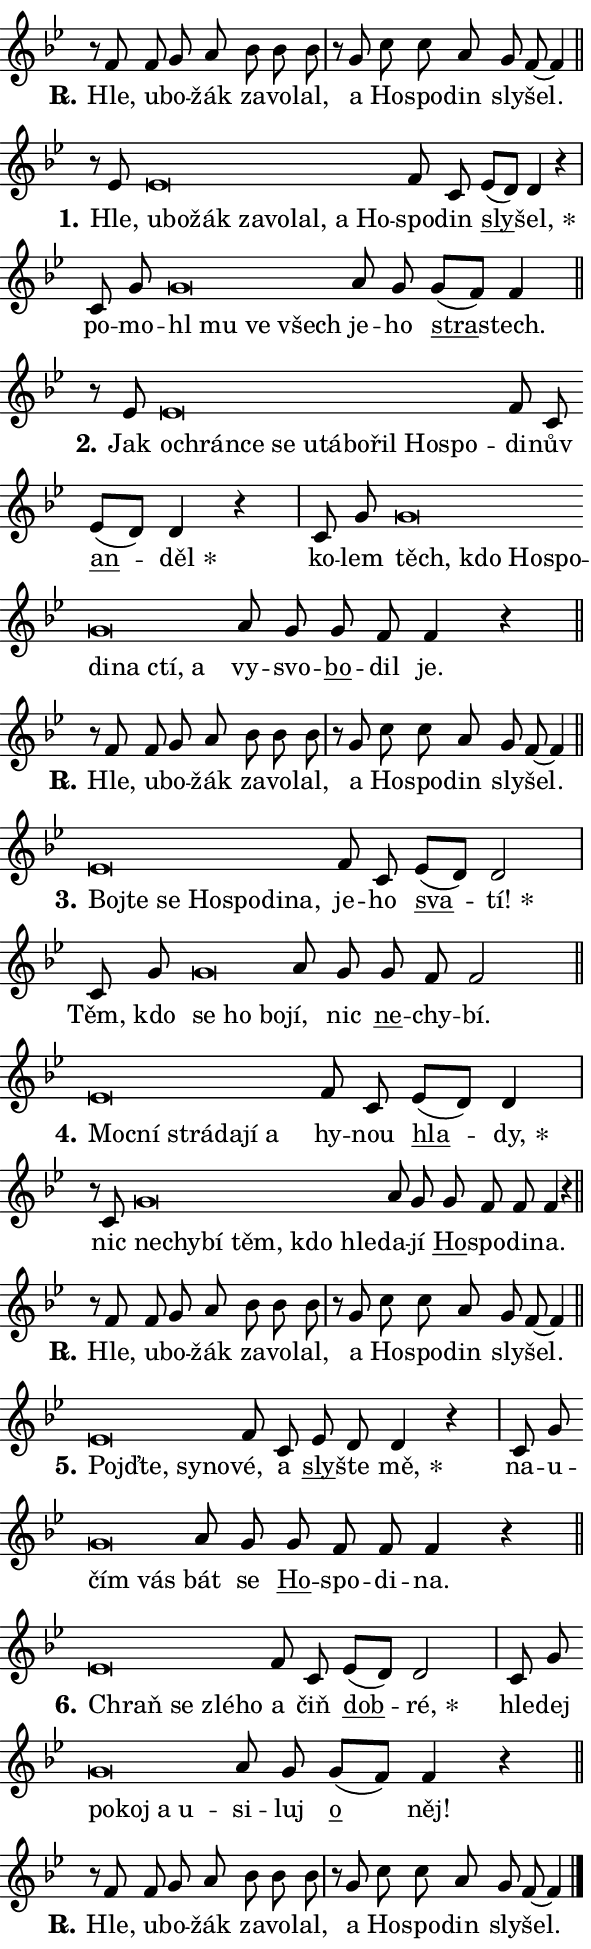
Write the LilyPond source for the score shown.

\version "2.24.0"
\header { tagline = "" }
\paper {
  indent = 0\cm
  top-margin = 0\cm
  right-margin = 0.13\cm % to fit lyric hyphens
  bottom-margin = 0\cm
  left-margin = 0\cm
  paper-width = 10\cm
  page-breaking = #ly:one-page-breaking
  system-system-spacing.basic-distance = #11
  score-system-spacing.basic-distance = #11
  ragged-last = ##f
}


%% Author: Thomas Morley
%% https://lists.gnu.org/archive/html/lilypond-user/2020-05/msg00002.html
#(define (line-position grob)
"Returns position of @var[grob} in current system:
   @code{'start}, if at first time-step
   @code{'end}, if at last time-step
   @code{'middle} otherwise
"
  (let* ((col (ly:item-get-column grob))
         (ln (ly:grob-object col 'left-neighbor))
         (rn (ly:grob-object col 'right-neighbor))
         (col-to-check-left (if (ly:grob? ln) ln col))
         (col-to-check-right (if (ly:grob? rn) rn col))
         (break-dir-left
           (and
             (ly:grob-property col-to-check-left 'non-musical #f)
             (ly:item-break-dir col-to-check-left)))
         (break-dir-right
           (and
             (ly:grob-property col-to-check-right 'non-musical #f)
             (ly:item-break-dir col-to-check-right))))
        (cond ((eqv? 1 break-dir-left) 'start)
              ((eqv? -1 break-dir-right) 'end)
              (else 'middle))))

#(define (tranparent-at-line-position vctor)
  (lambda (grob)
  "Relying on @code{line-position} select the relevant enry from @var{vctor}.
Used to determine transparency,"
    (case (line-position grob)
      ((end) (not (vector-ref vctor 0)))
      ((middle) (not (vector-ref vctor 1)))
      ((start) (not (vector-ref vctor 2))))))

noteHeadBreakVisibility =
#(define-music-function (break-visibility)(vector?)
"Makes @code{NoteHead}s transparent relying on @var{break-visibility}"
#{
  \override NoteHead.transparent =
    #(tranparent-at-line-position break-visibility)
#})

#(define delete-ledgers-for-transparent-note-heads
  (lambda (grob)
    "Reads whether a @code{NoteHead} is transparent.
If so this @code{NoteHead} is removed from @code{'note-heads} from
@var{grob}, which is supposed to be @code{LedgerLineSpanner}.
As a result ledgers are not printed for this @code{NoteHead}"
    (let* ((nhds-array (ly:grob-object grob 'note-heads))
           (nhds-list
             (if (ly:grob-array? nhds-array)
                 (ly:grob-array->list nhds-array)
                 '()))
           ;; Relies on the transparent-property being done before
           ;; Staff.LedgerLineSpanner.after-line-breaking is executed.
           ;; This is fragile ...
           (to-keep
             (remove
               (lambda (nhd)
                 (ly:grob-property nhd 'transparent #f))
               nhds-list)))
      ;; TODO find a better method to iterate over grob-arrays, similiar
      ;; to filter/remove etc for lists
      ;; For now rebuilt from scratch
      (set! (ly:grob-object grob 'note-heads)  '())
      (for-each
        (lambda (nhd)
          (ly:pointer-group-interface::add-grob grob 'note-heads nhd))
        to-keep))))

squashNotes = {
  \override NoteHead.X-extent = #'(-0.2 . 0.2)
  \override NoteHead.Y-extent = #'(-0.75 . 0)
  \override NoteHead.stencil =
    #(lambda (grob)
       (let ((pos (ly:grob-property grob 'staff-position)))
         (begin
           (if (< pos -7) (display "ERROR: Lower brevis then expected\n") (display ""))
           (if (<= pos -6) ly:text-interface::print ly:note-head::print))))
}
unSquashNotes = {
  \revert NoteHead.X-extent
  \revert NoteHead.Y-extent
  \revert NoteHead.stencil
}

hideNotes = \noteHeadBreakVisibility #begin-of-line-visible
unHideNotes = \noteHeadBreakVisibility #all-visible

% work-around for resetting accidentals
% https://lilypond.org/doc/v2.23/Documentation/notation/displaying-rhythms#unmetered-music
cadenzaMeasure = {
  \cadenzaOff
  \partial 1024 s1024
  \cadenzaOn
}

#(define-markup-command (accent layout props text) (markup?)
  "Underline accented syllable"
  (interpret-markup layout props
    #{\markup \override #'(offset . 4.3) \underline { #text }#}))

responsum = \markup \concat {
  "R" \hspace #-1.05 \path #0.1 #'((moveto 0 0.07) (lineto 0.9 0.8)) \hspace #0.05 "."
}

spaceSize = #0.6828661417322834 % exact space size for TeX Gyre Schola

\layout {
  \context {
    \Staff
    \remove "Time_signature_engraver"
    \override LedgerLineSpanner.after-line-breaking = #delete-ledgers-for-transparent-note-heads
  }
  \context {
    \Lyrics {
      \override LyricSpace.minimum-distance = \spaceSize
      \override LyricText.font-name = #"TeX Gyre Schola"
      \override LyricText.font-size = 1
      \override StanzaNumber.font-name = #"TeX Gyre Schola Bold"
      \override StanzaNumber.font-size = 1
    }
  }
  \context {
    \Score 
    \override NoteHead.text =
      #(lambda (grob) 
        (let ((pos (ly:grob-property grob 'staff-position)))
          #{\markup {
            \combine
              \halign #-0.55 \raise #(if (= pos -6) 0 0.5) \override #'(thickness . 2) \draw-line #'(3.2 . 0)
              \musicglyph "noteheads.sM1"
          }#}))
  }
}

% magnetic-lyrics.ily
%
%   written by
%     Jean Abou Samra <jean@abou-samra.fr>
%     Werner Lemberg <wl@gnu.org>
%
%   adapted by
%     Jiri Hon <jiri.hon@gmail.com>
%
% Version 2022-Apr-15

% https://www.mail-archive.com/lilypond-user@gnu.org/msg149350.html

#(define (Left_hyphen_pointer_engraver context)
   "Collect syllable-hyphen-syllable occurrences in lyrics and store
them in properties.  This engraver only looks to the left.  For
example, if the lyrics input is @code{foo -- bar}, it does the
following.

@itemize @bullet
@item
Set the @code{text} property of the @code{LyricHyphen} grob between
@q{foo} and @q{bar} to @code{foo}.

@item
Set the @code{left-hyphen} property of the @code{LyricText} grob with
text @q{foo} to the @code{LyricHyphen} grob between @q{foo} and
@q{bar}.
@end itemize

Use this auxiliary engraver in combination with the
@code{lyric-@/text::@/apply-@/magnetic-@/offset!} hook."
   (let ((hyphen #f)
         (text #f))
     (make-engraver
      (acknowledgers
       ((lyric-syllable-interface engraver grob source-engraver)
        (set! text grob)))
      (end-acknowledgers
       ((lyric-hyphen-interface engraver grob source-engraver)
        ;(when (not (grob::has-interface grob 'lyric-space-interface))
          (set! hyphen grob)));)
      ((stop-translation-timestep engraver)
       (when (and text hyphen)
         (ly:grob-set-object! text 'left-hyphen hyphen))
       (set! text #f)
       (set! hyphen #f)))))

#(define (lyric-text::apply-magnetic-offset! grob)
   "If the space between two syllables is less than the value in
property @code{LyricText@/.details@/.squash-threshold}, move the right
syllable to the left so that it gets concatenated with the left
syllable.

Use this function as a hook for
@code{LyricText@/.after-@/line-@/breaking} if the
@code{Left_@/hyphen_@/pointer_@/engraver} is active."
   (let ((hyphen (ly:grob-object grob 'left-hyphen #f)))
     (when hyphen
       (let ((left-text (ly:spanner-bound hyphen LEFT)))
         (when (grob::has-interface left-text 'lyric-syllable-interface)
           (let* ((common (ly:grob-common-refpoint grob left-text X))
                  (this-x-ext (ly:grob-extent grob common X))
                  (left-x-ext
                   (begin
                     ;; Trigger magnetism for left-text.
                     (ly:grob-property left-text 'after-line-breaking)
                     (ly:grob-extent left-text common X)))
                  ;; `delta` is the gap width between two syllables.
                  (delta (- (interval-start this-x-ext)
                            (interval-end left-x-ext)))
                  (details (ly:grob-property grob 'details))
                  (threshold (assoc-get 'squash-threshold details 0.2)))
             (when (< delta threshold)
               (let* (;; We have to manipulate the input text so that
                      ;; ligatures crossing syllable boundaries are not
                      ;; disabled.  For languages based on the Latin
                      ;; script this is essentially a beautification.
                      ;; However, for non-Western scripts it can be a
                      ;; necessity.
                      (lt (ly:grob-property left-text 'text))
                      (rt (ly:grob-property grob 'text))
                      (is-space (grob::has-interface hyphen 'lyric-space-interface))
                      (space (if is-space " " ""))
                      (extra-delta (if is-space spaceSize 0))
                      ;; Append new syllable.
                      (ltrt-space (if (and (string? lt) (string? rt))
                                (string-append lt space rt)
                                (make-concat-markup (list lt space rt))))
                      ;; Right-align `ltrt` to the right side.
                      (ltrt-space-markup (grob-interpret-markup
                               grob
                               (make-translate-markup
                                (cons (interval-length this-x-ext) 0)
                                (make-right-align-markup ltrt-space)))))
                 (begin
                   ;; Don't print `left-text`.
                   (ly:grob-set-property! left-text 'stencil #f)
                   ;; Set text and stencil (which holds all collected
                   ;; syllables so far) and shift it to the left.
                   (ly:grob-set-property! grob 'text ltrt-space)
                   (ly:grob-set-property! grob 'stencil ltrt-space-markup)
                   (ly:grob-translate-axis! grob (- (- delta extra-delta)) X))))))))))


#(define (lyric-hyphen::displace-bounds-first grob)
   ;; Make very sure this callback isn't triggered too early.
   (let ((left (ly:spanner-bound grob LEFT))
         (right (ly:spanner-bound grob RIGHT)))
     (ly:grob-property left 'after-line-breaking)
     (ly:grob-property right 'after-line-breaking)
     (ly:lyric-hyphen::print grob)))

squashThreshold = #0.4

\layout {
  \context {
    \Lyrics
    \consists #Left_hyphen_pointer_engraver
    \override LyricText.after-line-breaking =
      #lyric-text::apply-magnetic-offset!
    \override LyricHyphen.stencil = #lyric-hyphen::displace-bounds-first
    \override LyricText.details.squash-threshold = \squashThreshold
    \override LyricHyphen.minimum-distance = 0
    \override LyricHyphen.minimum-length = \squashThreshold
  }
}

squashText = \override LyricText.details.squash-threshold = 9999
unSquashText = \override LyricText.details.squash-threshold = \squashThreshold

leftText = \override LyricText.self-alignment-X = #LEFT
unLeftText = \revert LyricText.self-alignment-X

starOffset = #(lambda (grob) 
                (let ((x_offset (ly:self-alignment-interface::aligned-on-x-parent grob)))
                  (if (= x_offset 0) 0 (+ x_offset 1.2))))

star = #(define-music-function (syllable)(string?)
"Append star separator at the end of a syllable"
#{
  \once \override LyricText.X-offset = #starOffset
  \lyricmode { \markup {
    #syllable
    \override #'((font-name . "TeX Gyre Schola Bold")) \hspace #0.2 \lower #0.65 \larger "*"
  } }
#})

starAccent = #(define-music-function (syllable)(string?)
"Append star separator at the end of a syllable and make accent"
#{
  \once \override LyricText.X-offset = #starOffset
  \lyricmode { \markup {
    \accent #syllable
    \override #'((font-name . "TeX Gyre Schola Bold")) \hspace #0.2 \lower #0.65 \larger "*"
  } }
#})

breath = #(define-music-function (syllable)(string?)
"Append breathing indicator at the end of a syllable"
#{
  \lyricmode { \markup { #syllable "+" } }
#})

optionalBreath = #(define-music-function (syllable)(string?)
"Append optional breathing indicator at the end of a syllable"
#{
  \lyricmode { \markup { #syllable "(+)" } }
#})


\score {
    <<
        \new Voice = "melody" { \cadenzaOn \key bes \major \relative { r8 f' f g a bes bes bes \cadenzaMeasure \bar "|" r g c c a g f~ f4 \cadenzaMeasure \bar "||" \break } }
        \new Lyrics \lyricsto "melody" { \lyricmode { \set stanza = \responsum
Hle, u -- bo -- žák za -- vo -- lal, a Ho -- spo -- din sly -- šel. } }
    >>
    \layout {}
}

\score {
    <<
        \new Voice = "melody" { \cadenzaOn \key bes \major \relative { r8 es'8 \squashNotes es\breve*1/16 \hideNotes \breve*1/16 \bar "" \breve*1/16 \bar "" \breve*1/16 \bar "" \breve*1/16 \bar "" \breve*1/16 \bar "" \breve*1/16 \breve*1/16 \bar "" \unHideNotes \unSquashNotes f8 c \bar "" es[( d)] d4 r \cadenzaMeasure \bar "|" c8 g' \bar "" \squashNotes g\breve*1/16 \hideNotes \breve*1/16 \bar "" \breve*1/16 \breve*1/16 \bar "" \unHideNotes \unSquashNotes a8 g \bar "" g[( f)] f4 \cadenzaMeasure \bar "||" \break } }
        \new Lyrics \lyricsto "melody" { \lyricmode { \set stanza = "1."
Hle, \leftText u -- \squashText bo -- žák za -- vo -- lal, a Ho -- \unLeftText \unSquashText spo -- din \markup \accent sly -- \star šel, po -- mo -- \leftText hl \squashText mu ve všech \unLeftText \unSquashText je -- ho \markup \accent stra -- stech. } }
    >>
    \layout {}
}

\score {
    <<
        \new Voice = "melody" { \cadenzaOn \key bes \major \relative { r8 es'8 \squashNotes es\breve*1/16 \hideNotes \breve*1/16 \bar "" \breve*1/16 \bar "" \breve*1/16 \bar "" \breve*1/16 \bar "" \breve*1/16 \bar "" \breve*1/16 \bar "" \breve*1/16 \bar "" \breve*1/16 \breve*1/16 \bar "" \unHideNotes \unSquashNotes f8 c \bar "" es[( d)] d4 r \cadenzaMeasure \bar "|" c8 g' \bar "" \squashNotes g\breve*1/16 \hideNotes \breve*1/16 \bar "" \breve*1/16 \bar "" \breve*1/16 \bar "" \breve*1/16 \bar "" \breve*1/16 \bar "" \breve*1/16 \breve*1/16 \bar "" \unHideNotes \unSquashNotes a8 g \bar "" g f f4 r \cadenzaMeasure \bar "||" \break } }
        \new Lyrics \lyricsto "melody" { \lyricmode { \set stanza = "2."
Jak \leftText o -- \squashText chrán -- ce se u -- tá -- bo -- řil Ho -- spo -- \unLeftText \unSquashText di -- nův \markup \accent an -- \star děl ko -- lem \leftText těch, \squashText kdo Ho -- spo -- di -- na ctí, a \unLeftText \unSquashText vy -- svo -- \markup \accent bo -- dil je. } }
    >>
    \layout {}
}

\score {
    <<
        \new Voice = "melody" { \cadenzaOn \key bes \major \relative { r8 f' f g a bes bes bes \cadenzaMeasure \bar "|" r g c c a g f~ f4 \cadenzaMeasure \bar "||" \break } }
        \new Lyrics \lyricsto "melody" { \lyricmode { \set stanza = \responsum
Hle, u -- bo -- žák za -- vo -- lal, a Ho -- spo -- din sly -- šel. } }
    >>
    \layout {}
}

\score {
    <<
        \new Voice = "melody" { \cadenzaOn \key bes \major \relative { \squashNotes es'\breve*1/16 \hideNotes \breve*1/16 \bar "" \breve*1/16 \bar "" \breve*1/16 \bar "" \breve*1/16 \bar "" \breve*1/16 \breve*1/16 \bar "" \unHideNotes \unSquashNotes f8 c \bar "" es[( d)] d2 \cadenzaMeasure \bar "|" c8 g' \bar "" \squashNotes g\breve*1/16 \hideNotes \breve*1/16 \breve*1/16 \bar "" \unHideNotes \unSquashNotes a8 g \bar "" g f f2 \cadenzaMeasure \bar "||" \break } }
        \new Lyrics \lyricsto "melody" { \lyricmode { \set stanza = "3."
\leftText Boj -- \squashText te se Ho -- spo -- di -- na, \unLeftText \unSquashText je -- ho \markup \accent sva -- \star tí! Těm, kdo \leftText se \squashText ho bo -- \unLeftText \unSquashText jí, nic \markup \accent ne -- chy -- bí. } }
    >>
    \layout {}
}

\score {
    <<
        \new Voice = "melody" { \cadenzaOn \key bes \major \relative { \squashNotes es'\breve*1/16 \hideNotes \breve*1/16 \bar "" \breve*1/16 \bar "" \breve*1/16 \bar "" \breve*1/16 \breve*1/16 \bar "" \unHideNotes \unSquashNotes f8 c \bar "" es[( d)] d4 \cadenzaMeasure \bar "|" r8 c8 \squashNotes g'\breve*1/16 \hideNotes \breve*1/16 \bar "" \breve*1/16 \bar "" \breve*1/16 \bar "" \breve*1/16 \breve*1/16 \bar "" \unHideNotes \unSquashNotes a8 g \bar "" g f f f4 r \cadenzaMeasure \bar "||" \break } }
        \new Lyrics \lyricsto "melody" { \lyricmode { \set stanza = "4."
\leftText Moc -- \squashText ní strá -- da -- jí a \unLeftText \unSquashText hy -- nou \markup \accent hla -- \star dy, nic \leftText ne -- \squashText chy -- bí těm, kdo hle -- \unLeftText \unSquashText da -- jí \markup \accent Ho -- spo -- di -- na. } }
    >>
    \layout {}
}

\score {
    <<
        \new Voice = "melody" { \cadenzaOn \key bes \major \relative { r8 f' f g a bes bes bes \cadenzaMeasure \bar "|" r g c c a g f~ f4 \cadenzaMeasure \bar "||" \break } }
        \new Lyrics \lyricsto "melody" { \lyricmode { \set stanza = \responsum
Hle, u -- bo -- žák za -- vo -- lal, a Ho -- spo -- din sly -- šel. } }
    >>
    \layout {}
}

\score {
    <<
        \new Voice = "melody" { \cadenzaOn \key bes \major \relative { \squashNotes es'\breve*1/16 \hideNotes \breve*1/16 \bar "" \breve*1/16 \breve*1/16 \bar "" \unHideNotes \unSquashNotes f8 c \bar "" es d d4 r \cadenzaMeasure \bar "|" c8 g' \bar "" \squashNotes g\breve*1/16 \hideNotes \breve*1/16 \bar "" \unHideNotes \unSquashNotes a8 g \bar "" g f f f4 r \cadenzaMeasure \bar "||" \break } }
        \new Lyrics \lyricsto "melody" { \lyricmode { \set stanza = "5."
\leftText Pojď -- \squashText te, sy -- no -- \unLeftText \unSquashText vé, a \markup \accent sly -- šte \star mě, na -- u -- \leftText čím \squashText vás \unLeftText \unSquashText bát se \markup \accent Ho -- spo -- di -- na. } }
    >>
    \layout {}
}

\score {
    <<
        \new Voice = "melody" { \cadenzaOn \key bes \major \relative { \squashNotes es'\breve*1/16 \hideNotes \breve*1/16 \bar "" \breve*1/16 \breve*1/16 \bar "" \unHideNotes \unSquashNotes f8 c \bar "" es[( d)] d2 \cadenzaMeasure \bar "|" c8 g' \bar "" \squashNotes g\breve*1/16 \hideNotes \breve*1/16 \bar "" \breve*1/16 \breve*1/16 \bar "" \unHideNotes \unSquashNotes a8 g \bar "" g[( f)] f4 r \cadenzaMeasure \bar "||" \break } }
        \new Lyrics \lyricsto "melody" { \lyricmode { \set stanza = "6."
\leftText Chraň \squashText se zlé -- ho \unLeftText \unSquashText a čiň \markup \accent dob -- \star ré, hle -- dej \leftText po -- \squashText koj a u -- \unLeftText \unSquashText si -- luj \markup \accent o něj! } }
    >>
    \layout {}
}

\score {
    <<
        \new Voice = "melody" { \cadenzaOn \key bes \major \relative { r8 f' f g a bes bes bes \cadenzaMeasure \bar "|" r g c c a g f~ f4 \cadenzaMeasure \bar "||" \break } \bar "|." }
        \new Lyrics \lyricsto "melody" { \lyricmode { \set stanza = \responsum
Hle, u -- bo -- žák za -- vo -- lal, a Ho -- spo -- din sly -- šel. } }
    >>
    \layout {}
}
